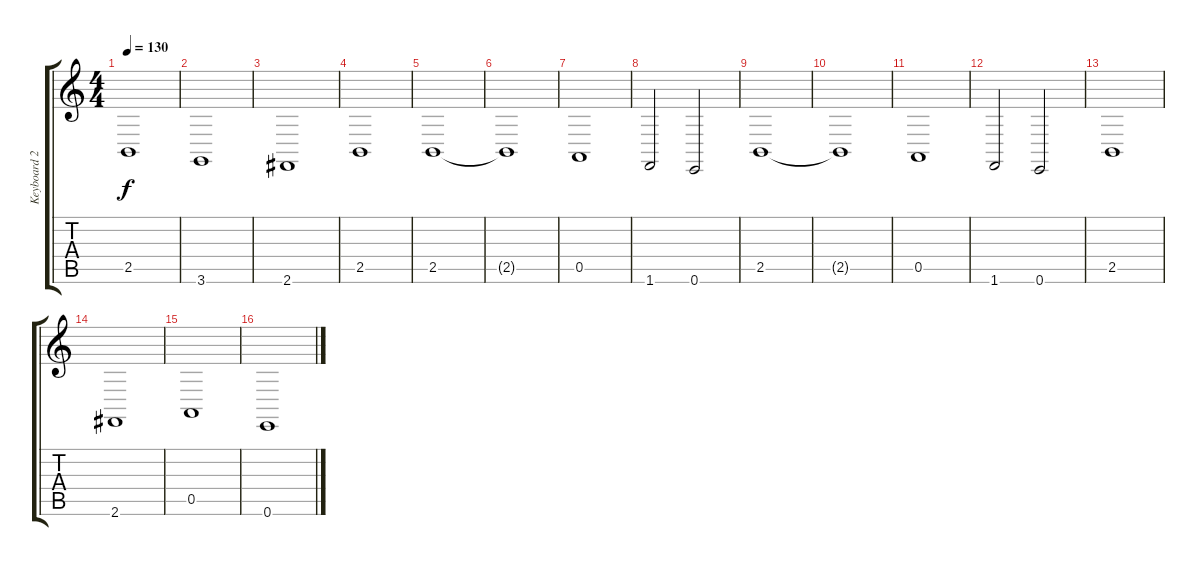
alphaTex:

\track ("Keyboard 2" "Keyboard 2") {instrument stringensemble1}
\staff {score tabs}
\tuning (E4 B3 G3 D3 A2 E2) {hide}
\ts (4 4)
\tempo 130
\clef g2
\ks c
2.5.1{dy f} |
3.6.1 |
2.6.1 |
2.5.1 |
2.5.1 |
2.5{t}.1 |
0.5.1 |
1.6.2 0.6.2 |
2.5.1 |
2.5{t}.1 |
0.5.1 |
1.6.2 0.6.2 |
2.5.1 |
2.6.1 |
0.5.1 |
0.6.1
